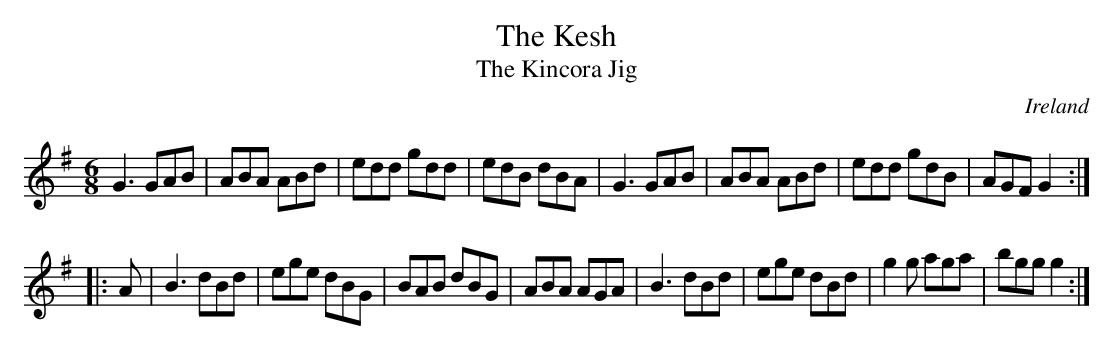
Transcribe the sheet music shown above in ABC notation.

X:1
T:Kesh, The
T:Kincora Jig, The
O:Ireland
M:6/8
K:G
G3 GAB|ABA ABd|edd gdd|edB dBA|\
G3 GAB|ABA ABd|edd gdB|AGF G2:|*
|:A|\
B3 dBd|ege dBG|BAB dBG|ABA AGA|\
B3 dBd|ege dBd|g2g aga|bgg g2:|
